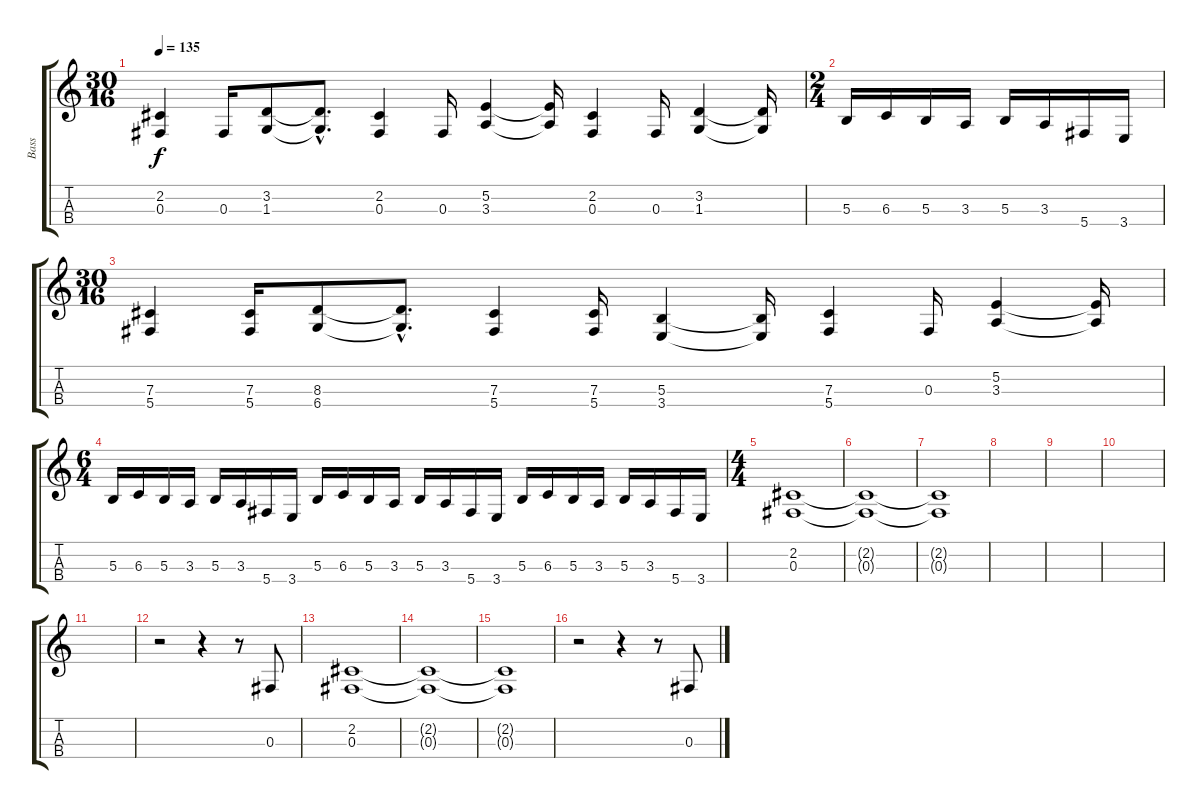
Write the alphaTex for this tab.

\track ("Bass" "Bass") {instrument electricbassfinger}
\staff {score tabs}
\tuning (E3 B2 Gb2 Db2) {hide}
\ts (30 16)
\tempo 135
\clef g2
\ks c
(2.2 0.3).4{dy f} 0.3.16 (3.2 1.3).8 (3.2{hac t} 1.3{hac t}).8{d} (2.2 0.3).4 0.3.16 (5.2 3.3).4 (5.2{t} 3.3{t}).16 (2.2 0.3).4 0.3.16 (3.2 1.3).4 (3.2{t} 1.3{t}).16 |
\ts (2 4)
5.3.16 6.3.16 5.3.16 3.3.16 5.3.16 3.3.16 5.4.16 3.4.16 |
\ts (30 16)
(7.3 5.4).4 (7.3 5.4).16 (8.3 6.4).8 (8.3{hac t} 6.4{hac t}).8{d} (7.3 5.4).4 (7.3 5.4).16 (5.3 3.4).4 (5.3{t} 3.4{t}).16 (7.3 5.4).4 0.3.16 (5.2 3.3).4 (5.2{t} 3.3{t}).16 |
\ts (6 4)
5.3.16 6.3.16 5.3.16 3.3.16 5.3.16 3.3.16 5.4.16 3.4.16 5.3.16 6.3.16 5.3.16 3.3.16 5.3.16 3.3.16 5.4.16 3.4.16 5.3.16 6.3.16 5.3.16 3.3.16 5.3.16 3.3.16 5.4.16 3.4.16 |
\ts (4 4)
(2.2 0.3).1 |
(2.2{t} 0.3{t}).1 |
(2.2{t} 0.3{t}).1 |
|
|
|
|
r.2 r.4 r.8 0.3.8 |
(2.2 0.3).1 |
(2.2{t} 0.3{t}).1 |
(2.2{t} 0.3{t}).1 |
r.2 r.4 r.8 0.3.8
